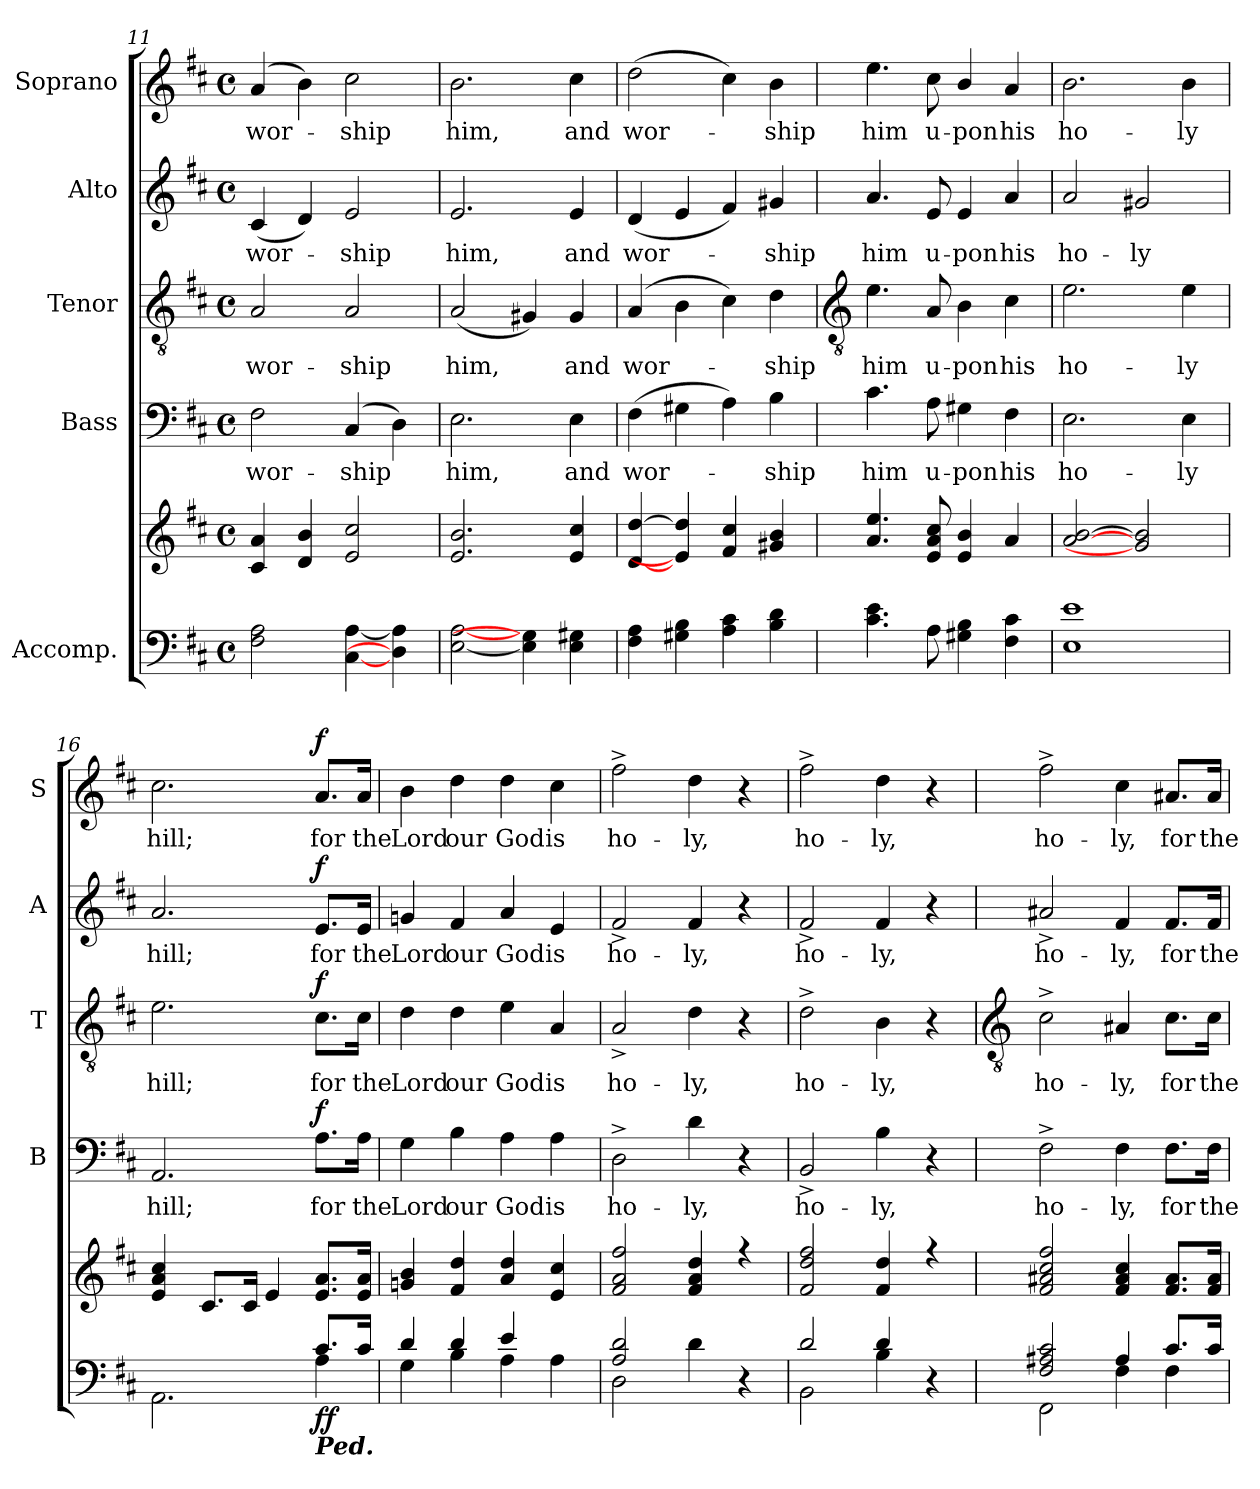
**kern	**kern	**dynam	**kern	**text	**dynam	**kern	**text	**dynam	**kern	**text	**dynam	**kern	**text	**dynam
*part5	*part5	*part5	*part4	*part4	*part4	*part3	*part3	*part3	*part2	*part2	*part2	*part1	*part1	*part1
*staff6	*staff5	*staff5/6	*staff4	*staff4	*staff4	*staff3	*staff3	*staff3	*staff2	*staff2	*staff2	*staff1	*staff1	*staff1
*I"Accomp.	*	*	*I"Bass	*	*	*I"Tenor	*	*	*I"Alto	*	*	*I"Soprano	*	*
*	*	*	*I'B	*	*	*I'T	*	*	*I'A	*	*	*I'S	*	*
*clefF4	*clefG2	*	*clefF4	*	*	*clefGv2	*	*	*clefG2	*	*	*clefG2	*	*
*k[f#c#]	*k[f#c#]	*	*k[f#c#]	*	*	*k[f#c#]	*	*	*k[f#c#]	*	*	*k[f#c#]	*	*
*D:	*D:	*	*D:	*	*	*D:	*	*	*D:	*	*	*D:	*	*
*M4/4	*M4/4	*	*M4/4	*	*	*M4/4	*	*	*M4/4	*	*	*M4/4	*	*
*met(c)	*met(c)	*	*met(c)	*	*	*met(c)	*	*	*met(c)	*	*	*met(c)	*	*
=11	=11	=11	=11	=11	=11	=11	=11	=11	=11	=11	=11	=11	=11	=11
*^	*	*	*	*	*	*	*	*	*	*	*	*	*	*
!	!	!	!	!	!LO:LY:b	!	!	!LO:LY:b	!	!	!LO:LY:b	!	!	!LO:LY:b	!
1ryy	2F#\ 2A\	4c#/ 4a/	.	2F#	wor-	.	2A	wor-	.	(<4c#	wor-	.	(<4a	wor-	.
.	.	4d/ 4b/	.	.	.	.	.	.	.	4d)	.	.	4b)	.	.
!	!	!	!	!	!LO:LY:b	!	!	!LO:LY:b	!	!	!LO:LY:b	!	!	!LO:LY:b	!
.	[4C#\ [4A\	2e/ 2cc#/	.	(<4C#	-ship	.	2A	-ship	.	2e	ship	.	2cc#	ship	.
.	4D\] 4A\]	.	.	4D)	.	.	.	.	.	.	.	.	.	.	.
=12	=12	=12	=12	=12	=12	=12	=12	=12	=12	=12	=12	=12	=12	=12	=12
!	!	!	!	!	!LO:LY:b	!	!	!LO:LY:b	!	!	!LO:LY:b	!	!	!LO:LY:b	!
1ryy	[2E\ [2A\	2.e/ 2.b/	.	2.E	him,	.	(<2A	him,	.	2.e	him,	.	2.b	him,	.
.	4E\] 4G#\]	.	.	.	.	.	4G#X)	.	.	.	.	.	.	.	.
!	!	!	!	!	!LO:LY:b	!	!	!LO:LY:b	!	!	!LO:LY:b	!	!	!LO:LY:b	!
.	4E\ 4G#\	4e/ 4cc#/	.	4E	and	.	4G#	and	.	4e	and	.	4cc#	and	.
=13	=13	=13	=13	=13	=13	=13	=13	=13	=13	=13	=13	=13	=13	=13	=13
!	!	!	!	!	!LO:LY:b	!	!	!LO:LY:b	!	!	!LO:LY:b	!	!	!LO:LY:b	!
1ryy	4F#\ 4A\	[4d/ [4dd/	.	(>4F#	wor-	.	(>4A	wor-	.	(<4d	wor-	.	(>2dd	wor-	.
.	4G#X\ 4B\	4e/] 4dd/]	.	4G#X	.	.	4B	.	.	4e	.	.	.	.	.
.	4A\ 4c#\	4f#/ 4cc#/	.	4A)	.	.	4c#)	.	.	4f#)	.	.	4cc#)	.	.
!	!	!	!	!	!LO:LY:b	!	!	!LO:LY:b	!	!	!LO:LY:b	!	!	!LO:LY:b	!
.	4B\ 4d\	4g#X/ 4b/	.	4B	ship	.	4d	ship	.	4g#X	ship	.	4b	ship	.
!!LO:LB:g=z
=14	=14	=14	=14	=14	=14	=14	=14	=14	=14	=14	=14	=14	=14	=14	=14
*	*	*	*	*	*	*	*clefGv2	*	*	*	*	*	*	*	*
*	*	*^	*	*	*	*	*	*	*	*	*	*	*	*	*
!	!	!	!	!	!	!LO:LY:b	!	!	!LO:LY:b	!	!	!LO:LY:b	!	!	!LO:LY:b	!
1ryy	4.c#\ 4.e\	4.a/ 4.ee/	1ryy	.	4.c#	him	.	4.e	him	.	4.a	him	.	4.ee	him	.
!	!	!	!	!	!	!LO:LY:b	!	!	!LO:LY:b	!	!	!LO:LY:b	!	!	!LO:LY:b	!
.	8A\	8e/ 8a/ 8cc#/	.	.	8A	u-	.	8A	u-	.	8e	u-	.	8cc#	u-	.
!	!	!	!	!	!	!LO:LY:b	!	!	!LO:LY:b	!	!	!LO:LY:b	!	!	!LO:LY:b	!
.	4G#X\ 4B\	4e/ 4b/	.	.	4G#X	-pon	.	4B	-pon	.	4e	-pon	.	4b/	-pon	.
!	!	!	!	!	!	!LO:LY:b	!	!	!LO:LY:b	!	!	!LO:LY:b	!	!	!LO:LY:b	!
.	4F#\ 4c#\	4a/	.	.	4F#	his	.	4c#	his	.	4a	his	.	4a	his	.
=15	=15	=15	=15	=15	=15	=15	=15	=15	=15	=15	=15	=15	=15	=15	=15	=15
!	!	!	!	!	!	!LO:LY:b	!	!	!LO:LY:b	!	!	!LO:LY:b	!	!	!LO:LY:b	!
1ryy	1E\ 1e\	[2a/ [2b/	1ryy	.	2.E	ho-	.	2.e	ho-	.	2a	ho-	.	2.b	ho-	.
!	!	!	!	!	!	!	!	!	!	!	!	!LO:LY:b	!	!	!	!
.	.	2g#/] 2b/]	.	.	.	.	.	.	.	.	2g#X	-ly	.	.	.	.
!	!	!	!	!	!	!LO:LY:b	!	!	!LO:LY:b	!	!	!	!	!	!LO:LY:b	!
.	.	.	.	.	4E	-ly	.	4e	-ly	.	.	.	.	4b	-ly	.
=16	=16	=16	=16	=16	=16	=16	=16	=16	=16	=16	=16	=16	=16	=16	=16	=16
!	!	!	!	!	!	!LO:LY:b	!	!	!LO:LY:b	!	!	!LO:LY:b	!	!	!LO:LY:b	!
2.ryy	2.AA\	4e/ 4a/ 4cc#/	1ryy	.	2.AA	hill;	.	2.e	hill;	.	2.a	hill;	.	2.cc#	hill;	.
.	.	8.c#/L	.	.	.	.	.	.	.	.	.	.	.	.	.	.
.	.	16c#/J	.	.	.	.	.	.	.	.	.	.	.	.	.	.
.	.	4e/	.	.	.	.	.	.	.	.	.	.	.	.	.	.
!LO:TX:b:Bi:t=Ped.	!	!	!	!	!	!	!	!	!	!	!	!	!	!	!	!
!	!	!	!	!LO:DY:b=2	!	!LO:LY:b	!	!	!LO:LY:b	!	!	!LO:LY:b	!	!	!LO:LY:b	!
!	!	!	!	!LO:DY:n=1:b	!	!	!LO:DY:b	!	!	!LO:DY:b	!	!	!LO:DY:b	!	!	!LO:DY:b
8.c#/L	4A\	8.e/ 8.a/L	.	f f	8.A\L	for	f	8.c#\L	for	f	8.e/L	for	f	8.a/L	for	f
!	!	!	!	!	!	!LO:LY:b	!	!	!LO:LY:b	!	!	!LO:LY:b	!	!	!LO:LY:b	!
16c#/J	.	16e/ 16a/J	.	.	16A\Jk	the	.	16c#\Jk	the	.	16e/Jk	the	.	16a/Jk	the	.
=17	=17	=17	=17	=17	=17	=17	=17	=17	=17	=17	=17	=17	=17	=17	=17	=17
!	!	!	!	!	!	!LO:LY:b	!	!	!LO:LY:b	!	!	!LO:LY:b	!	!	!LO:LY:b	!
4d/	4G\	4gn/ 4b/	1ryy	.	4G	Lord	.	4d	Lord	.	4gn	Lord	.	4b	Lord	.
!	!	!	!	!	!	!LO:LY:b	!	!	!LO:LY:b	!	!	!LO:LY:b	!	!	!LO:LY:b	!
4d/	4B\	4f#/ 4dd/	.	.	4B	our	.	4d	our	.	4f#	our	.	4dd	our	.
!	!	!	!	!	!	!LO:LY:b	!	!	!LO:LY:b	!	!	!LO:LY:b	!	!	!LO:LY:b	!
4e/	4A\	4a/ 4dd/	.	.	4A	God	.	4e	God	.	4a	God	.	4dd	God	.
!	!	!	!	!	!	!LO:LY:b	!	!	!LO:LY:b	!	!	!LO:LY:b	!	!	!LO:LY:b	!
4ryy	4A\	4e/ 4cc#/	.	.	4A	is	.	4A	is	.	4e	is	.	4cc#	is	.
=18	=18	=18	=18	=18	=18	=18	=18	=18	=18	=18	=18	=18	=18	=18	=18	=18
!	!	!	!	!	!	!LO:LY:b	!	!	!LO:LY:b	!	!	!LO:LY:b	!	!	!LO:LY:b	!
2A/ 2d/	2D\	2f#/ 2a/ 2ff#/	1ryy	.	2D^	ho-	.	2A^	ho-	.	2f#^	ho-	.	2ff#^	ho-	.
!	!	!	!	!	!	!LO:LY:b	!	!	!LO:LY:b	!	!	!LO:LY:b	!	!	!LO:LY:b	!
2ryy	4d\	4f#/ 4a/ 4dd/	.	.	4d	-ly,	.	4d	-ly,	.	4f#	-ly,	.	4dd	-ly,	.
.	4r	4r	.	.	4r	.	.	4r	.	.	4r	.	.	4r	.	.
=19	=19	=19	=19	=19	=19	=19	=19	=19	=19	=19	=19	=19	=19	=19	=19	=19
!	!	!	!	!	!	!LO:LY:b	!	!	!LO:LY:b	!	!	!LO:LY:b	!	!	!LO:LY:b	!
2d/	2BB\	2f#/ 2dd/ 2ff#/	1ryy	.	2BB^	ho-	.	2d^	ho-	.	2f#^	ho-	.	2ff#^	ho-	.
!	!	!	!	!	!	!LO:LY:b	!	!	!LO:LY:b	!	!	!LO:LY:b	!	!	!LO:LY:b	!
4d/	4B\	4f#/ 4dd/	.	.	4B	-ly,	.	4B	-ly,	.	4f#	-ly,	.	4dd	-ly,	.
4r	4ryy	4r	.	.	4r	.	.	4r	.	.	4r	.	.	4r	.	.
!!LO:LB:g=z
=20	=20	=20	=20	=20	=20	=20	=20	=20	=20	=20	=20	=20	=20	=20	=20	=20
*	*	*	*	*	*	*	*	*clefGv2	*	*	*	*	*	*	*	*
!	!	!	!	!	!	!LO:LY:b	!	!	!LO:LY:b	!	!	!LO:LY:b	!	!	!LO:LY:b	!
2F#/ 2A#X/ 2c#/	2FF#\	2f# 2a#X 2cc# 2ff#	1ryy	.	2F#^	ho-	.	2c#^	ho-	.	2a#X^	ho-	.	2ff#^	ho-	.
!	!	!	!	!	!	!LO:LY:b	!	!	!LO:LY:b	!	!	!LO:LY:b	!	!	!LO:LY:b	!
4A#/	4F#\	4f# 4a# 4cc#	.	.	4F#	-ly,	.	4A#X	-ly,	.	4f#	-ly,	.	4cc#	-ly,	.
!	!	!	!	!	!	!LO:LY:b	!	!	!LO:LY:b	!	!	!LO:LY:b	!	!	!LO:LY:b	!
8.c#/L	4F#\	8.f# 8.a#L	.	.	8.F#\L	for	.	8.c#\L	for	.	8.f#/L	for	.	8.a#X/L	for	.
!	!	!	!	!	!	!LO:LY:b	!	!	!LO:LY:b	!	!	!LO:LY:b	!	!	!LO:LY:b	!
16c#/J	.	16f# 16a#J	.	.	16F#\Jk	the	.	16c#\Jk	the	.	16f#/Jk	the	.	16a#/Jk	the	.
*v	*v	*	*	*	*	*	*	*	*	*	*	*	*	*	*	*
*	*v	*v	*	*	*	*	*	*	*	*	*	*	*	*	*
=	=	=	=	=	=	=	=	=	=	=	=	=	=	=
*-	*-	*-	*-	*-	*-	*-	*-	*-	*-	*-	*-	*-	*-	*-
